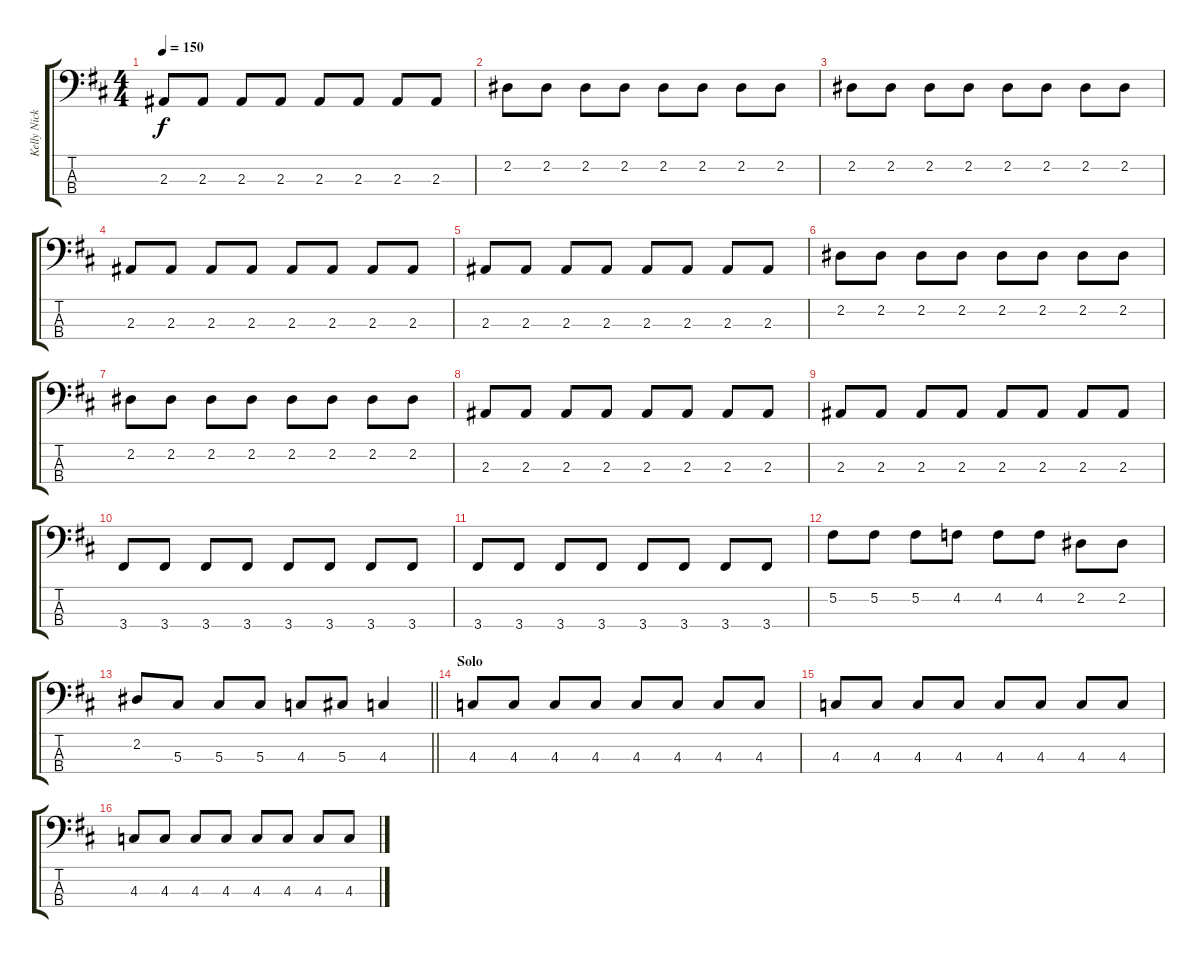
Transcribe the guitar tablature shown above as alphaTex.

\track ("Kelly Nickels" "Kelly Nick") {instrument electricbasspick}
\staff {score tabs}
\tuning (Gb2 Db2 Ab1 Eb1) {hide}
\ts (4 4)
\tempo 150
\clef f4
\ks d
2.3.8{dy f} 2.3.8 2.3.8 2.3.8 2.3.8 2.3.8 2.3.8 2.3.8 |
2.2.8 2.2.8 2.2.8 2.2.8 2.2.8 2.2.8 2.2.8 2.2.8 |
2.2.8 2.2.8 2.2.8 2.2.8 2.2.8 2.2.8 2.2.8 2.2.8 |
2.3.8 2.3.8 2.3.8 2.3.8 2.3.8 2.3.8 2.3.8 2.3.8 |
2.3.8 2.3.8 2.3.8 2.3.8 2.3.8 2.3.8 2.3.8 2.3.8 |
2.2.8 2.2.8 2.2.8 2.2.8 2.2.8 2.2.8 2.2.8 2.2.8 |
2.2.8 2.2.8 2.2.8 2.2.8 2.2.8 2.2.8 2.2.8 2.2.8 |
2.3.8 2.3.8 2.3.8 2.3.8 2.3.8 2.3.8 2.3.8 2.3.8 |
2.3.8 2.3.8 2.3.8 2.3.8 2.3.8 2.3.8 2.3.8 2.3.8 |
3.4.8 3.4.8 3.4.8 3.4.8 3.4.8 3.4.8 3.4.8 3.4.8 |
3.4.8 3.4.8 3.4.8 3.4.8 3.4.8 3.4.8 3.4.8 3.4.8 |
5.2.8 5.2.8 5.2.8 4.2.8 4.2.8 4.2.8 2.2.8 2.2.8 |
\barLineRight lightlight
2.2.8 5.3.8 5.3.8 5.3.8 4.3.8 5.3.8 4.3.4 |
\section ("" "Solo")
4.3.8 4.3.8 4.3.8 4.3.8 4.3.8 4.3.8 4.3.8 4.3.8 |
4.3.8 4.3.8 4.3.8 4.3.8 4.3.8 4.3.8 4.3.8 4.3.8 |
4.3.8 4.3.8 4.3.8 4.3.8 4.3.8 4.3.8 4.3.8 4.3.8
